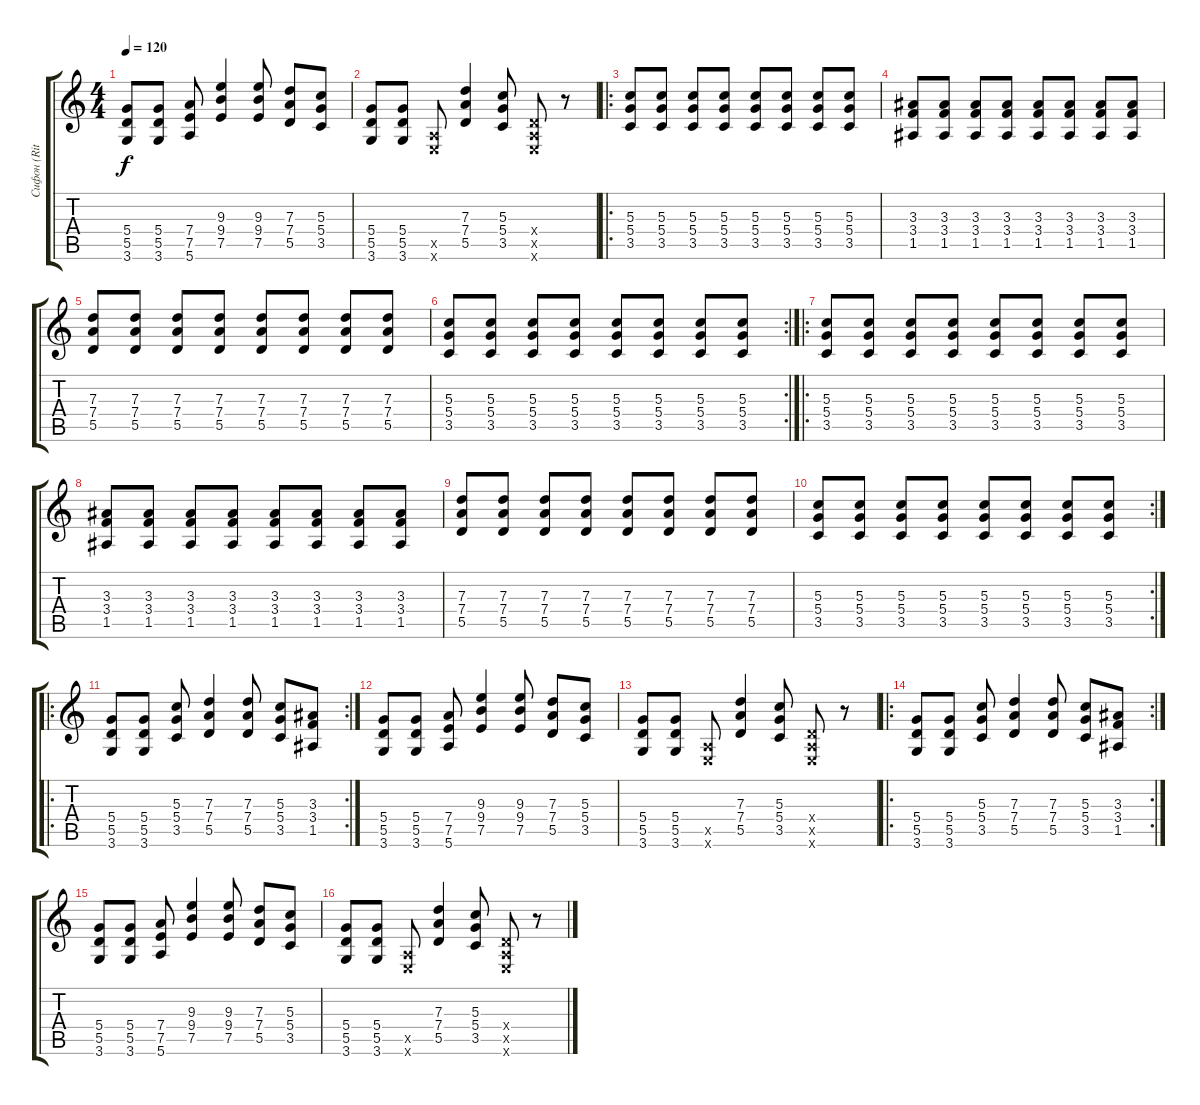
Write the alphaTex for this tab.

\track ("Сифон (Rithm)" "Сифон (Rit") {instrument distortionguitar}
\staff {score tabs}
\tuning (E4 B3 G3 D3 A2 E2) {hide}
\ts (4 4)
\tempo 120
\clef g2
\ks c
(5.4 5.5 3.6).8{dy f} (5.4 5.5 3.6).8 (7.4 7.5 5.6).8 (9.3 9.4 7.5).4 (9.3 9.4 7.5).8 (7.3 7.4 5.5).8 (5.3 5.4 3.5).8 |
(5.4 5.5 3.6).8 (5.4 5.5 3.6).8 (0.5{x} 0.6{x}).8 (7.3 7.4 5.5).4 (5.3 5.4 3.5).8 (0.4{x} 0.5{x} 0.6{x}).8 r.8 |
\ro
(5.3 5.4 3.5).8 (5.3 5.4 3.5).8 (5.3 5.4 3.5).8 (5.3 5.4 3.5).8 (5.3 5.4 3.5).8 (5.3 5.4 3.5).8 (5.3 5.4 3.5).8 (5.3 5.4 3.5).8 |
(3.3 3.4 1.5).8 (3.3 3.4 1.5).8 (3.3 3.4 1.5).8 (3.3 3.4 1.5).8 (3.3 3.4 1.5).8 (3.3 3.4 1.5).8 (3.3 3.4 1.5).8 (3.3 3.4 1.5).8 |
(7.3 7.4 5.5).8 (7.3 7.4 5.5).8 (7.3 7.4 5.5).8 (7.3 7.4 5.5).8 (7.3 7.4 5.5).8 (7.3 7.4 5.5).8 (7.3 7.4 5.5).8 (7.3 7.4 5.5).8 |
\rc 2
(5.3 5.4 3.5).8 (5.3 5.4 3.5).8 (5.3 5.4 3.5).8 (5.3 5.4 3.5).8 (5.3 5.4 3.5).8 (5.3 5.4 3.5).8 (5.3 5.4 3.5).8 (5.3 5.4 3.5).8 |
\ro
(5.3 5.4 3.5).8 (5.3 5.4 3.5).8 (5.3 5.4 3.5).8 (5.3 5.4 3.5).8 (5.3 5.4 3.5).8 (5.3 5.4 3.5).8 (5.3 5.4 3.5).8 (5.3 5.4 3.5).8 |
(3.3 3.4 1.5).8 (3.3 3.4 1.5).8 (3.3 3.4 1.5).8 (3.3 3.4 1.5).8 (3.3 3.4 1.5).8 (3.3 3.4 1.5).8 (3.3 3.4 1.5).8 (3.3 3.4 1.5).8 |
(7.3 7.4 5.5).8 (7.3 7.4 5.5).8 (7.3 7.4 5.5).8 (7.3 7.4 5.5).8 (7.3 7.4 5.5).8 (7.3 7.4 5.5).8 (7.3 7.4 5.5).8 (7.3 7.4 5.5).8 |
\rc 2
(5.3 5.4 3.5).8 (5.3 5.4 3.5).8 (5.3 5.4 3.5).8 (5.3 5.4 3.5).8 (5.3 5.4 3.5).8 (5.3 5.4 3.5).8 (5.3 5.4 3.5).8 (5.3 5.4 3.5).8 |
\ro
\rc 2
(5.4 5.5 3.6).8 (5.4 5.5 3.6).8 (5.3 5.4 3.5).8 (7.3 7.4 5.5).4 (7.3 7.4 5.5).8 (5.3 5.4 3.5).8 (3.3 3.4 1.5).8 |
(5.4 5.5 3.6).8 (5.4 5.5 3.6).8 (7.4 7.5 5.6).8 (9.3 9.4 7.5).4 (9.3 9.4 7.5).8 (7.3 7.4 5.5).8 (5.3 5.4 3.5).8 |
(5.4 5.5 3.6).8 (5.4 5.5 3.6).8 (0.5{x} 0.6{x}).8 (7.3 7.4 5.5).4 (5.3 5.4 3.5).8 (0.4{x} 0.5{x} 0.6{x}).8 r.8 |
\ro
\rc 2
(5.4 5.5 3.6).8 (5.4 5.5 3.6).8 (5.3 5.4 3.5).8 (7.3 7.4 5.5).4 (7.3 7.4 5.5).8 (5.3 5.4 3.5).8 (3.3 3.4 1.5).8 |
(5.4 5.5 3.6).8 (5.4 5.5 3.6).8 (7.4 7.5 5.6).8 (9.3 9.4 7.5).4 (9.3 9.4 7.5).8 (7.3 7.4 5.5).8 (5.3 5.4 3.5).8 |
(5.4 5.5 3.6).8 (5.4 5.5 3.6).8 (0.5{x} 0.6{x}).8 (7.3 7.4 5.5).4 (5.3 5.4 3.5).8 (0.4{x} 0.5{x} 0.6{x}).8 r.8
